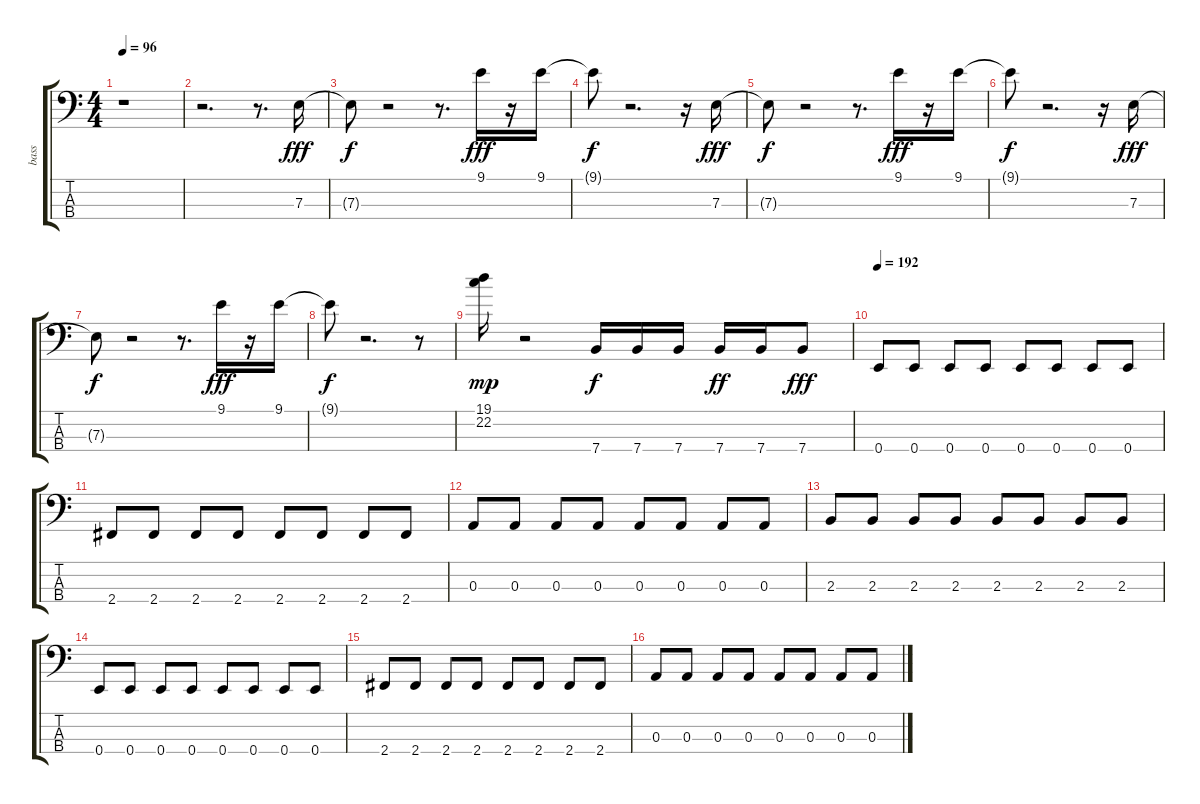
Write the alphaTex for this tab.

\track ("bass" "bass") {instrument slapbass2}
\staff {score tabs}
\tuning (G2 D2 A1 E1) {hide}
\ts (4 4)
\tempo 96
\clef f4
\ks c
r.1{dy fff} |
r.2{d} r.8{d} 7.3.16 |
7.3{t}.8{dy f} r.2 r.8{d} 9.1.16{dy fff} r.16 9.1.16 |
9.1{t}.8{dy f} r.2{d} r.16 7.3.16{dy fff} |
7.3{t}.8{dy f} r.2 r.8{d} 9.1.16{dy fff} r.16 9.1.16 |
9.1{t}.8{dy f} r.2{d} r.16 7.3.16{dy fff} |
7.3{t}.8{dy f} r.2 r.8{d} 9.1.16{dy fff} r.16 9.1.16 |
9.1{t}.8{dy f} r.2{d} r.8 |
(19.1 22.2).16{dy mp} r.2 7.4.16{dy f instrument electricbassfinger} 7.4.16 7.4.16 7.4.16{dy ff} 7.4.16 7.4.8{dy fff} |
\tempo 192
0.4.8 0.4.8 0.4.8 0.4.8 0.4.8 0.4.8 0.4.8 0.4.8 |
2.4.8 2.4.8 2.4.8 2.4.8 2.4.8 2.4.8 2.4.8 2.4.8 |
0.3.8 0.3.8 0.3.8 0.3.8 0.3.8 0.3.8 0.3.8 0.3.8 |
2.3.8 2.3.8 2.3.8 2.3.8 2.3.8 2.3.8 2.3.8 2.3.8 |
0.4.8 0.4.8 0.4.8 0.4.8 0.4.8 0.4.8 0.4.8 0.4.8 |
2.4.8 2.4.8 2.4.8 2.4.8 2.4.8 2.4.8 2.4.8 2.4.8 |
0.3.8 0.3.8 0.3.8 0.3.8 0.3.8 0.3.8 0.3.8 0.3.8
